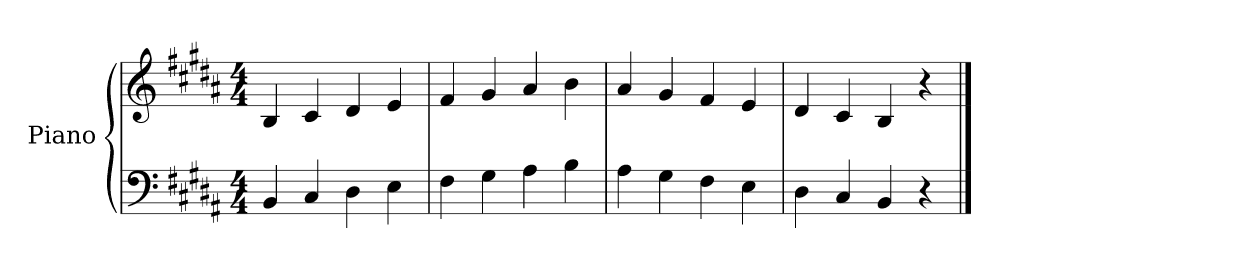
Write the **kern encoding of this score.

**kern	**kern
*part1	*part1
*staff2	*staff1
*I"Piano	*
*I'Pno.	*
*clefF4	*clefG2
*k[f#c#g#d#a#]	*k[f#c#g#d#a#]
*M4/4	*M4/4
=1	=1
4BB/	4B/
4C#/	4c#/
4D#\	4d#/
4E\	4e/
=2	=2
4F#\	4f#/
4G#\	4g#/
4A#\	4a#/
4B\	4b\
=3	=3
4A#\	4a#/
4G#\	4g#/
4F#\	4f#/
4E\	4e/
=4	=4
4D#\	4d#/
4C#/	4c#/
4BB/	4B/
4r	4r
==	==
*-	*-
